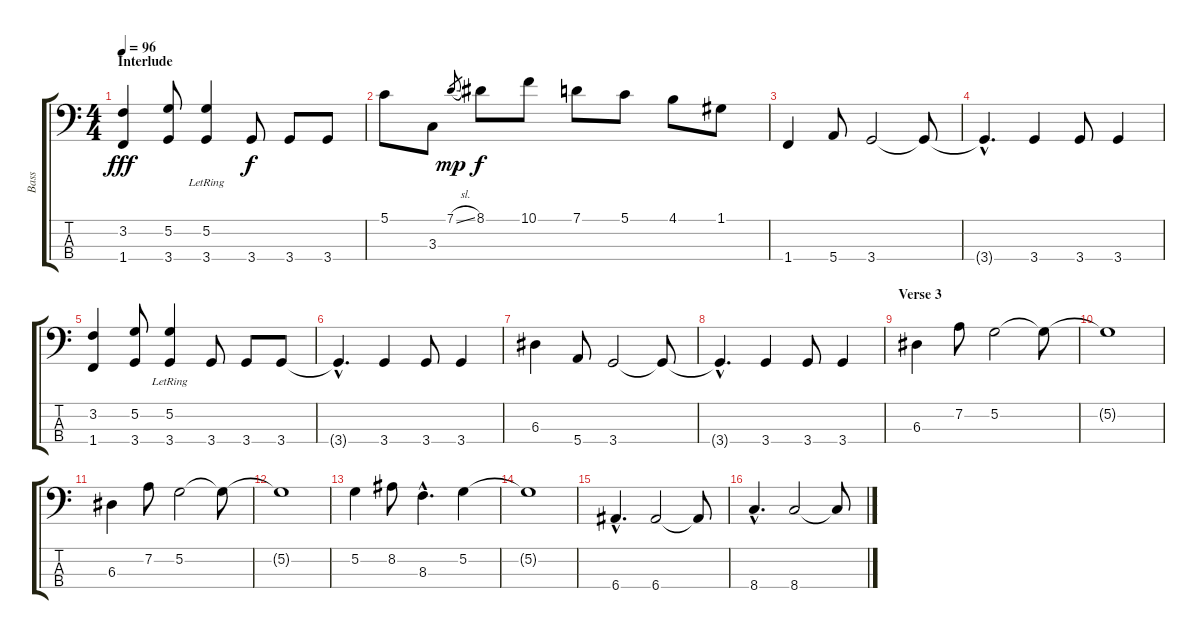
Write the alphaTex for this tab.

\track ("Bass" "Bass") {instrument electricbassfinger}
\staff {score tabs}
\tuning (G2 D2 A1 E1) {hide}
\ts (4 4)
\section ("" "Interlude")
\tempo 96
\clef f4
\ks c
(3.2 1.4).4{dy fff} (5.2 3.4).8 (5.2{lr} 3.4).4 3.4.8{dy f} 3.4.8 3.4.8 |
5.1.8 3.3.8 7.1{sl}.8{gr dy mp} 8.1.8{dy f} 10.1.8 7.1.8 5.1.8 4.1.8 1.1.8 |
1.4.4 5.4.8 3.4.2 3.4{t}.8 |
3.4{hac t}.4{d} 3.4.4 3.4.8 3.4.4 |
(3.2 1.4).4 (5.2 3.4).8 (5.2{lr} 3.4).4 3.4.8 3.4.8 3.4.8 |
3.4{hac t}.4{d} 3.4.4 3.4.8 3.4.4 |
6.3.4 5.4.8 3.4.2 3.4{t}.8 |
3.4{hac t}.4{d} 3.4.4 3.4.8 3.4.4 |
\section ("" "Verse 3")
6.3.4 7.2.8 5.2.2 5.2{t}.8 |
5.2{t}.1 |
6.3.4 7.2.8 5.2.2 5.2{t}.8 |
5.2{t}.1 |
5.2.4 8.2.8 8.3{hac}.4{d} 5.2.4 |
5.2{t}.1 |
6.4{hac}.4{d} 6.4.2 6.4{t}.8 |
8.4{hac}.4{d} 8.4.2 8.4{t}.8
